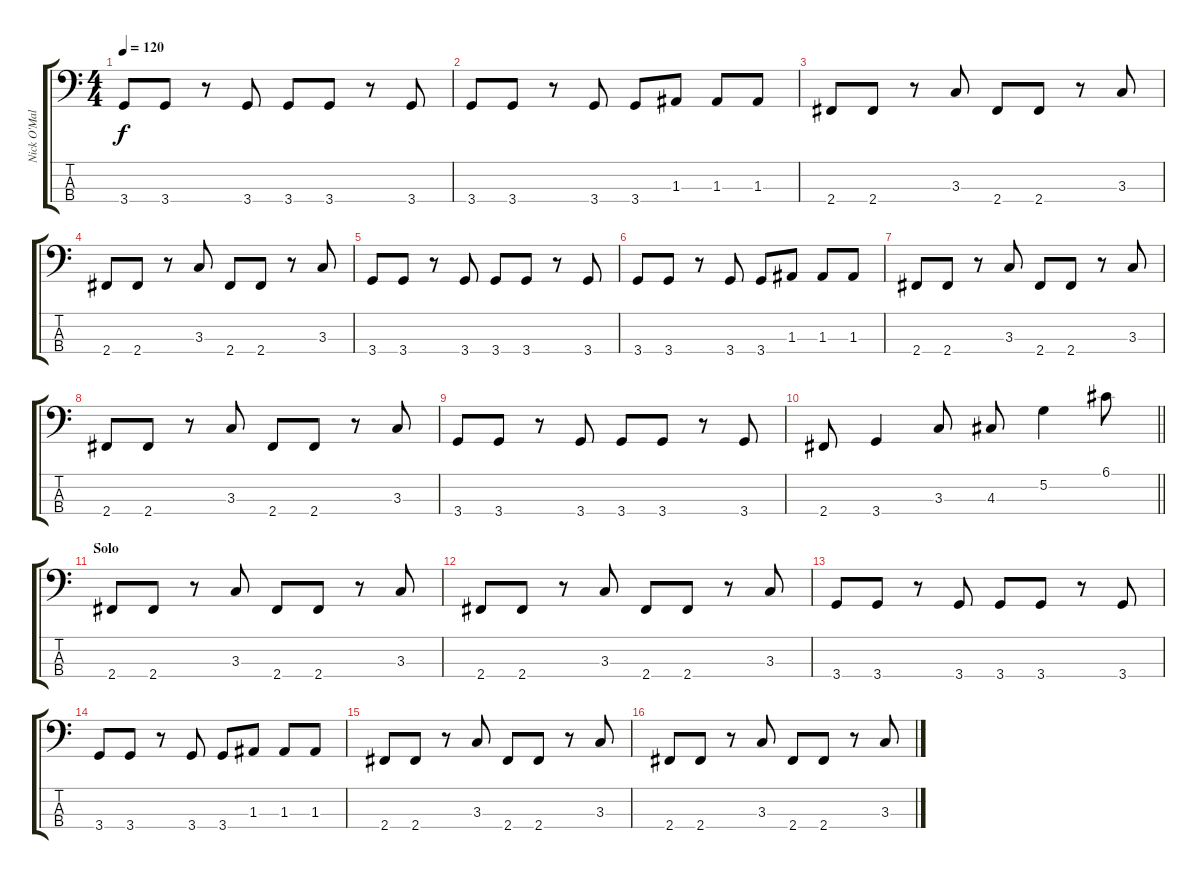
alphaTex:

\track ("Nick O'Malley" "Nick O'Mal") {instrument electricbassfinger}
\staff {score tabs}
\tuning (G2 D2 A1 E1) {hide}
\ts (4 4)
\tempo 120
\clef f4
\ks c
3.4.8{dy f} 3.4.8 r.8 3.4.8 3.4.8 3.4.8 r.8 3.4.8 |
3.4.8 3.4.8 r.8 3.4.8 3.4.8 1.3.8 1.3.8 1.3.8 |
2.4.8 2.4.8 r.8 3.3.8 2.4.8 2.4.8 r.8 3.3.8 |
2.4.8 2.4.8 r.8 3.3.8 2.4.8 2.4.8 r.8 3.3.8 |
3.4.8 3.4.8 r.8 3.4.8 3.4.8 3.4.8 r.8 3.4.8 |
3.4.8 3.4.8 r.8 3.4.8 3.4.8 1.3.8 1.3.8 1.3.8 |
2.4.8 2.4.8 r.8 3.3.8 2.4.8 2.4.8 r.8 3.3.8 |
2.4.8 2.4.8 r.8 3.3.8 2.4.8 2.4.8 r.8 3.3.8 |
3.4.8 3.4.8 r.8 3.4.8 3.4.8 3.4.8 r.8 3.4.8 |
\barLineRight lightlight
2.4.8 3.4.4 3.3.8 4.3.8 5.2.4 6.1.8 |
\section ("" "Solo")
2.4.8 2.4.8 r.8 3.3.8 2.4.8 2.4.8 r.8 3.3.8 |
2.4.8 2.4.8 r.8 3.3.8 2.4.8 2.4.8 r.8 3.3.8 |
3.4.8 3.4.8 r.8 3.4.8 3.4.8 3.4.8 r.8 3.4.8 |
3.4.8 3.4.8 r.8 3.4.8 3.4.8 1.3.8 1.3.8 1.3.8 |
2.4.8 2.4.8 r.8 3.3.8 2.4.8 2.4.8 r.8 3.3.8 |
2.4.8 2.4.8 r.8 3.3.8 2.4.8 2.4.8 r.8 3.3.8
